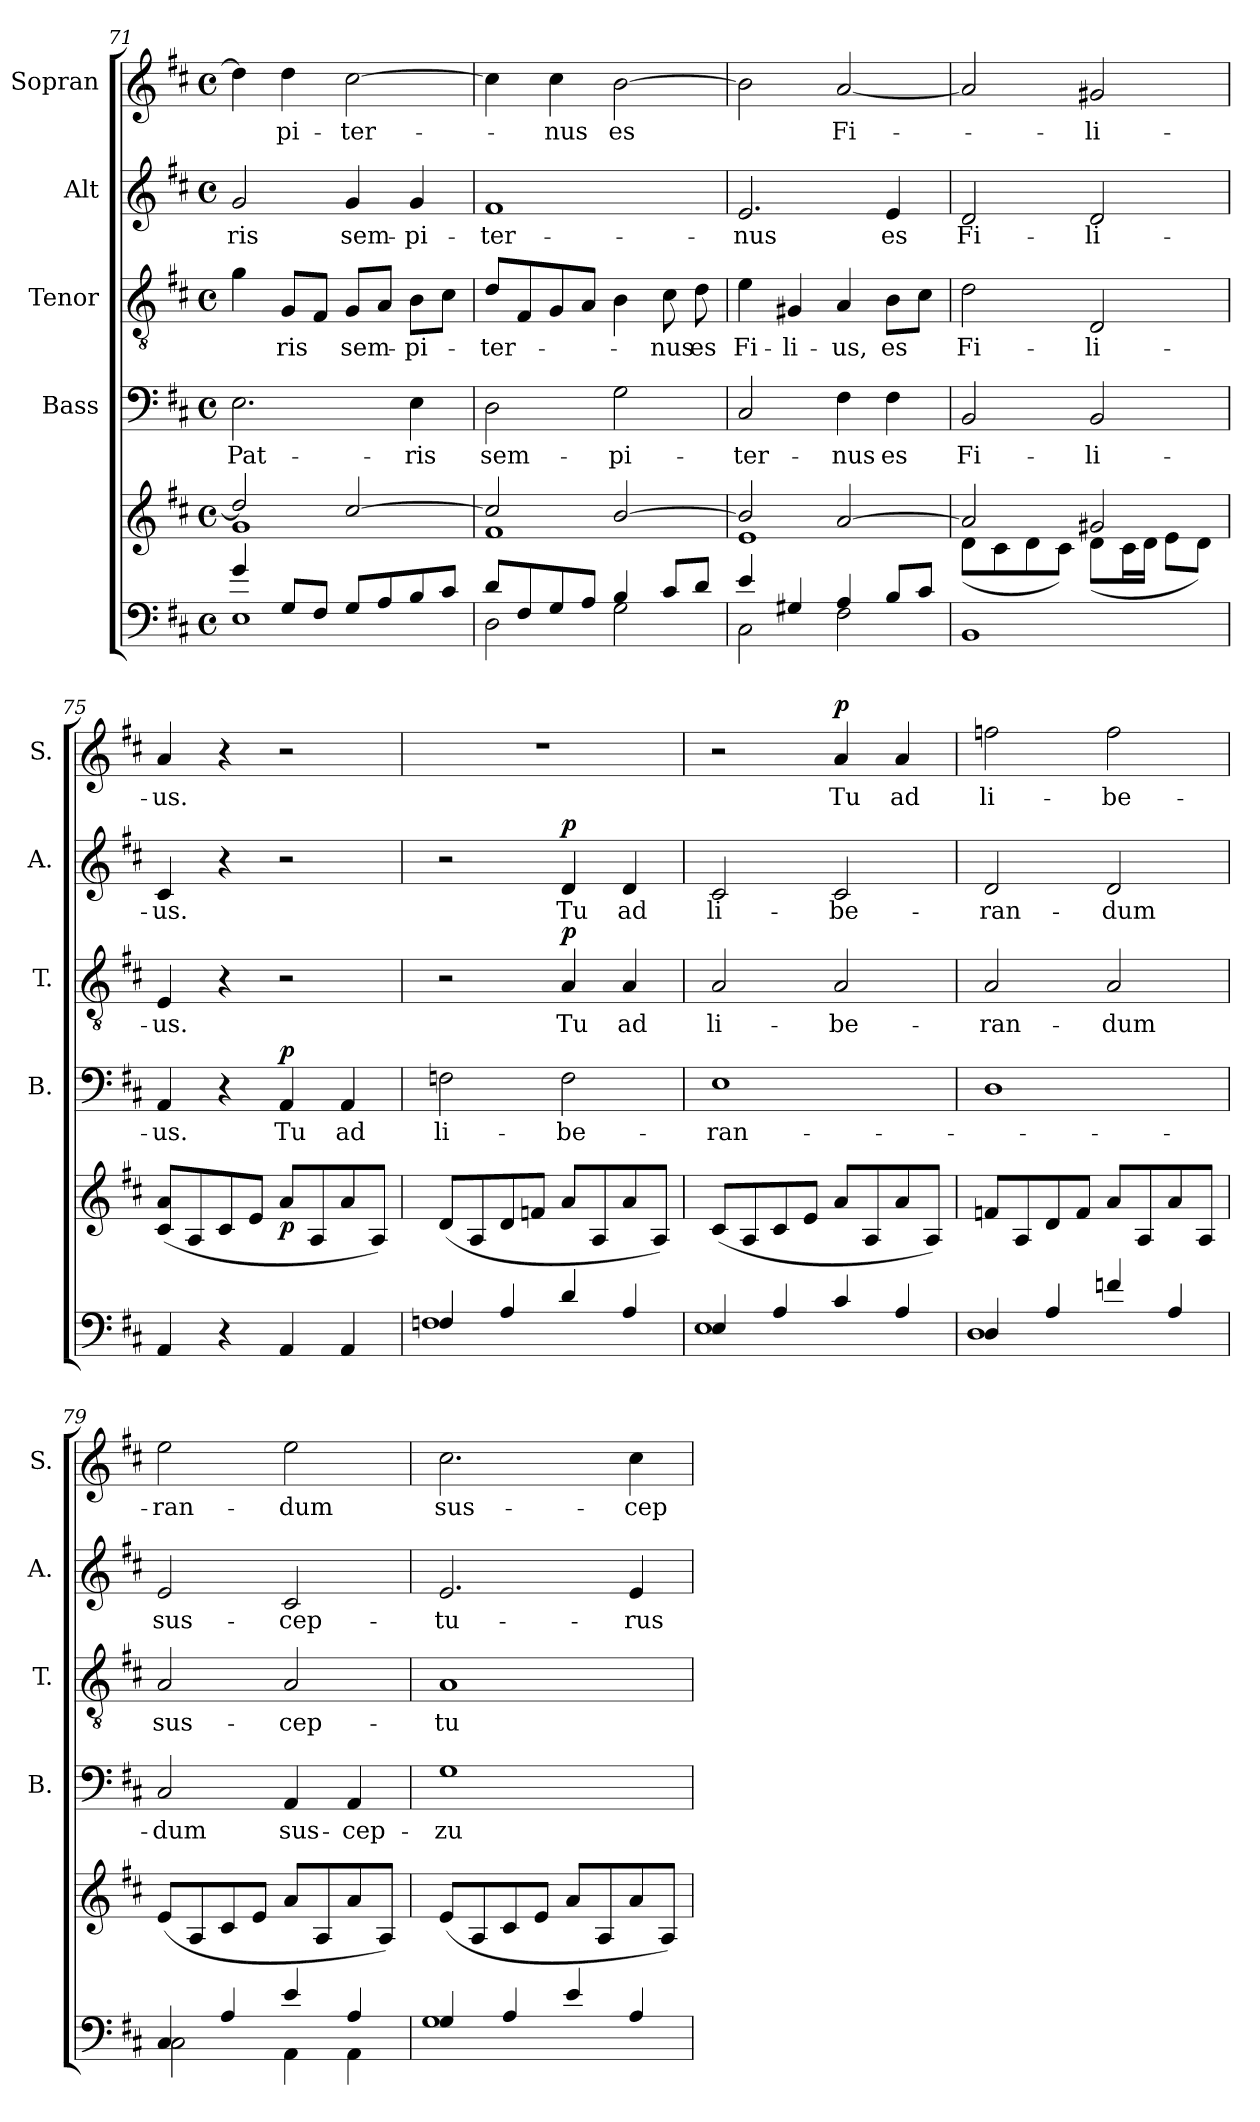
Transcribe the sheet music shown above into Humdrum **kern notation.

**kern	**kern	**dynam	**kern	**text	**dynam	**kern	**text	**dynam	**kern	**text	**dynam	**kern	**text	**dynam
*part5	*part5	*part5	*part4	*part4	*part4	*part3	*part3	*part3	*part2	*part2	*part2	*part1	*part1	*part1
*staff6	*staff5	*staff5/6	*staff4	*staff4	*staff4	*staff3	*staff3	*staff3	*staff2	*staff2	*staff2	*staff1	*staff1	*staff1
*	*	*	*I"Bass	*	*	*I"Tenor	*	*	*I"Alt	*	*	*I"Sopran	*	*
*	*	*	*I'B.	*	*	*I'T.	*	*	*I'A.	*	*	*I'S.	*	*
*clefF4	*clefG2	*	*clefF4	*	*	*clefGv2	*	*	*clefG2	*	*	*clefG2	*	*
*k[f#c#]	*k[f#c#]	*	*k[f#c#]	*	*	*k[f#c#]	*	*	*k[f#c#]	*	*	*k[f#c#]	*	*
*D:	*D:	*	*D:	*	*	*D:	*	*	*D:	*	*	*D:	*	*
*M4/4	*M4/4	*	*M4/4	*	*	*M4/4	*	*	*M4/4	*	*	*M4/4	*	*
*met(c)	*met(c)	*	*met(c)	*	*	*met(c)	*	*	*met(c)	*	*	*met(c)	*	*
=71	=71	=71	=71	=71	=71	=71	=71	=71	=71	=71	=71	=71	=71	=71
*^	*^	*	*	*	*	*	*	*	*	*	*	*	*	*
!	!	!	!	!	!	!LO:LY:b	!	!	!	!	!	!LO:LY:b	!	!	!	!
4g/	1E	2dd/]	1g	.	2.E\	Pat-	.	4g\	.	.	2g/	-ris	.	4dd\]	.	.
!	!	!	!	!	!	!	!	!	!LO:LY:b	!	!	!	!	!	!LO:LY:b	!
8G/L	.	.	.	.	.	.	.	8G/L	-ris	.	.	.	.	4dd\	-pi-	.
8F#/J	.	.	.	.	.	.	.	8F#/J	.	.	.	.	.	.	.	.
!	!	!	!	!	!	!	!	!	!LO:LY:b	!	!	!LO:LY:b	!	!	!LO:LY:b	!
8G/L	.	[>2cc#/	.	.	.	.	.	8G/L	sem-	.	4g/	sem-	.	[2cc#\	-ter-	.
8A/	.	.	.	.	.	.	.	8A/J	.	.	.	.	.	.	.	.
!	!	!	!	!	!	!LO:LY:b	!	!	!LO:LY:b	!	!	!LO:LY:b	!	!	!	!
8B/	.	.	.	.	4E\	-ris	.	8B\L	-pi-	.	4g/	-pi-	.	.	.	.
8c#/J	.	.	.	.	.	.	.	8c#\J	.	.	.	.	.	.	.	.
=72	=72	=72	=72	=72	=72	=72	=72	=72	=72	=72	=72	=72	=72	=72	=72	=72
!	!	!	!	!	!	!LO:LY:b	!	!	!LO:LY:b	!	!	!LO:LY:b	!	!	!	!
8d/L	2D\	2cc#/]	1f#	.	2D\	sem-	.	8d/L	-ter-	.	1f#	-ter-	.	4cc#\]	.	.
8F#/	.	.	.	.	.	.	.	8F#/	.	.	.	.	.	.	.	.
!	!	!	!	!	!	!	!	!	!	!	!	!	!	!	!LO:LY:b	!
8G/	.	.	.	.	.	.	.	8G/	.	.	.	.	.	4cc#\	-nus	.
8A/J	.	.	.	.	.	.	.	8A/J	.	.	.	.	.	.	.	.
!	!	!	!	!	!	!LO:LY:b	!	!	!	!	!	!	!	!	!LO:LY:b	!
4B/	2G\	[>2b/	.	.	2G\	-pi-	.	4B\	.	.	.	.	.	[2b\	es	.
!	!	!	!	!	!	!	!	!	!LO:LY:b	!	!	!	!	!	!	!
8c#/L	.	.	.	.	.	.	.	8c#\	-nus	.	.	.	.	.	.	.
!	!	!	!	!	!	!	!	!	!LO:LY:b	!	!	!	!	!	!	!
8d/J	.	.	.	.	.	.	.	8d\	es	.	.	.	.	.	.	.
=73	=73	=73	=73	=73	=73	=73	=73	=73	=73	=73	=73	=73	=73	=73	=73	=73
!	!	!	!	!	!	!LO:LY:b	!	!	!LO:LY:b	!	!	!LO:LY:b	!	!	!	!
4e/	2C#\	2b/]	1e	.	2C#/	-ter-	.	4e\	Fi-	.	2.e/	-nus	.	2b\]	.	.
!	!	!	!	!	!	!	!	!	!LO:LY:b	!	!	!	!	!	!	!
4G#X/	.	.	.	.	.	.	.	4G#X/	-li-	.	.	.	.	.	.	.
!	!	!	!	!	!	!LO:LY:b	!	!	!LO:LY:b	!	!	!	!	!	!LO:LY:b	!
4A/	2F#\	[>2a/	.	.	4F#\	-nus	.	4A/	-us,	.	.	.	.	[2a/	Fi-	.
!	!	!	!	!	!	!LO:LY:b	!	!	!LO:LY:b	!	!	!LO:LY:b	!	!	!	!
8B/L	.	.	.	.	4F#\	es	.	8B\L	es	.	4e/	es	.	.	.	.
8c#/J	.	.	.	.	.	.	.	8c#\J	.	.	.	.	.	.	.	.
*v	*v	*	*	*	*	*	*	*	*	*	*	*	*	*	*	*
=74	=74	=74	=74	=74	=74	=74	=74	=74	=74	=74	=74	=74	=74	=74	=74
!	!	!	!	!	!LO:LY:b	!	!	!LO:LY:b	!	!	!LO:LY:b	!	!	!	!
1BB	2a/]	(<8d\L	.	2BB/	Fi-	.	2d\	Fi-	.	2d/	Fi-	.	2a/]	.	.
.	.	8c#\	.	.	.	.	.	.	.	.	.	.	.	.	.
.	.	8d\	.	.	.	.	.	.	.	.	.	.	.	.	.
.	.	8c#\J)	.	.	.	.	.	.	.	.	.	.	.	.	.
!	!	!	!	!	!LO:LY:b	!	!	!LO:LY:b	!	!	!LO:LY:b	!	!	!LO:LY:b	!
.	2g#X/	(<8d\L	.	2BB/	-li-	.	2D/	-li-	.	2d/	-li-	.	2g#X/	-li-	.
.	.	16c#\L	.	.	.	.	.	.	.	.	.	.	.	.	.
.	.	16d\JJ	.	.	.	.	.	.	.	.	.	.	.	.	.
.	.	8e\L	.	.	.	.	.	.	.	.	.	.	.	.	.
.	.	8d\J)	.	.	.	.	.	.	.	.	.	.	.	.	.
!!LO:LB:g=z
=75	=75	=75	=75	=75	=75	=75	=75	=75	=75	=75	=75	=75	=75	=75	=75
!	!	!	!	!	!LO:LY:b	!	!	!LO:LY:b	!	!	!LO:LY:b	!	!	!LO:LY:b	!
*	*v	*v	*	*	*	*	*	*	*	*	*	*	*	*	*
4AA/	(<8c#/ 8a/L	.	4AA/	-us.	.	4E/	-us.	.	4c#/	-us.	.	4a/	-us.	.
.	8A/	.	.	.	.	.	.	.	.	.	.	.	.	.
4r	8c#/	.	4r	.	.	4r	.	.	4r	.	.	4r	.	.
.	8e/J	.	.	.	.	.	.	.	.	.	.	.	.	.
!	!	!LO:DY:b	!	!LO:LY:b	!LO:DY:a	!	!	!	!	!	!	!	!	!
4AA/	8a/L	p	4AA/	Tu	p	2r	.	.	2r	.	.	2r	.	.
.	8A/	.	.	.	.	.	.	.	.	.	.	.	.	.
!	!	!	!	!LO:LY:b	!	!	!	!	!	!	!	!	!	!
4AA/	8a/	.	4AA/	ad	.	.	.	.	.	.	.	.	.	.
.	8A/J)	.	.	.	.	.	.	.	.	.	.	.	.	.
=76	=76	=76	=76	=76	=76	=76	=76	=76	=76	=76	=76	=76	=76	=76
*^	*	*	*	*	*	*	*	*	*	*	*	*	*	*
!	!	!	!	!	!LO:LY:b	!	!	!	!	!	!	!	!	!	!
4Fn/	1F	(<8d/L	.	2Fn\	li-	.	2r	.	.	2r	.	.	1r	.	.
.	.	8A/	.	.	.	.	.	.	.	.	.	.	.	.	.
4A/	.	8d/	.	.	.	.	.	.	.	.	.	.	.	.	.
.	.	8fn/J	.	.	.	.	.	.	.	.	.	.	.	.	.
!	!	!	!	!	!LO:LY:b	!	!	!LO:LY:b	!LO:DY:a	!	!LO:LY:b	!LO:DY:a	!	!	!
4d/	.	8a/L	.	2F\	-be-	.	4A/	Tu	p	4d/	Tu	p	.	.	.
.	.	8A/	.	.	.	.	.	.	.	.	.	.	.	.	.
!	!	!	!	!	!	!	!	!LO:LY:b	!	!	!LO:LY:b	!	!	!	!
4A/	.	8a/	.	.	.	.	4A/	ad	.	4d/	ad	.	.	.	.
.	.	8A/J)	.	.	.	.	.	.	.	.	.	.	.	.	.
=77	=77	=77	=77	=77	=77	=77	=77	=77	=77	=77	=77	=77	=77	=77	=77
!	!	!	!	!	!LO:LY:b	!	!	!LO:LY:b	!	!	!LO:LY:b	!	!	!	!
4E/	1E	(<8c#/L	.	1E	-ran-	.	2A/	li-	.	2c#/	li-	.	2r	.	.
.	.	8A/	.	.	.	.	.	.	.	.	.	.	.	.	.
4A/	.	8c#/	.	.	.	.	.	.	.	.	.	.	.	.	.
.	.	8e/J	.	.	.	.	.	.	.	.	.	.	.	.	.
!	!	!	!	!	!	!	!	!LO:LY:b	!	!	!LO:LY:b	!	!	!LO:LY:b	!LO:DY:a
4c#/	.	8a/L	.	.	.	.	2A/	-be-	.	2c#/	-be-	.	4a/	Tu	p
.	.	8A/	.	.	.	.	.	.	.	.	.	.	.	.	.
!	!	!	!	!	!	!	!	!	!	!	!	!	!	!LO:LY:b	!
4A/	.	8a/	.	.	.	.	.	.	.	.	.	.	4a/	ad	.
.	.	8A/J)	.	.	.	.	.	.	.	.	.	.	.	.	.
=78	=78	=78	=78	=78	=78	=78	=78	=78	=78	=78	=78	=78	=78	=78	=78
!	!	!	!	!	!	!	!	!LO:LY:b	!	!	!LO:LY:b	!	!	!LO:LY:b	!
4D/	1D	8fn/L	.	1D	.	.	2A/	-ran-	.	2d/	-ran-	.	2ffn\	li-	.
.	.	8A/	.	.	.	.	.	.	.	.	.	.	.	.	.
4A/	.	8d/	.	.	.	.	.	.	.	.	.	.	.	.	.
.	.	8f/J	.	.	.	.	.	.	.	.	.	.	.	.	.
!	!	!	!	!	!	!	!	!LO:LY:b	!	!	!LO:LY:b	!	!	!LO:LY:b	!
4fn/	.	8a/L	.	.	.	.	2A/	-dum	.	2d/	-dum	.	2ff\	-be-	.
.	.	8A/	.	.	.	.	.	.	.	.	.	.	.	.	.
4A/	.	8a/	.	.	.	.	.	.	.	.	.	.	.	.	.
.	.	8A/J	.	.	.	.	.	.	.	.	.	.	.	.	.
=79	=79	=79	=79	=79	=79	=79	=79	=79	=79	=79	=79	=79	=79	=79	=79
!	!	!	!	!	!LO:LY:b	!	!	!LO:LY:b	!	!	!LO:LY:b	!	!	!LO:LY:b	!
4C#/	2C#\	(<8e/L	.	2C#/	-dum	.	2A/	sus-	.	2e/	sus-	.	2ee\	-ran-	.
.	.	8A/	.	.	.	.	.	.	.	.	.	.	.	.	.
4A/	.	8c#/	.	.	.	.	.	.	.	.	.	.	.	.	.
.	.	8e/J	.	.	.	.	.	.	.	.	.	.	.	.	.
!	!	!	!	!	!LO:LY:b	!	!	!LO:LY:b	!	!	!LO:LY:b	!	!	!LO:LY:b	!
4e/	4AA\	8a/L	.	4AA/	sus-	.	2A/	-cep-	.	2c#/	-cep-	.	2ee\	-dum	.
.	.	8A/	.	.	.	.	.	.	.	.	.	.	.	.	.
!	!	!	!	!	!LO:LY:b	!	!	!	!	!	!	!	!	!	!
4A/	4AA\	8a/	.	4AA/	-cep-	.	.	.	.	.	.	.	.	.	.
.	.	8A/J)	.	.	.	.	.	.	.	.	.	.	.	.	.
!!LO:PB:g=z
=80	=80	=80	=80	=80	=80	=80	=80	=80	=80	=80	=80	=80	=80	=80	=80
!	!	!	!	!	!LO:LY:b	!	!	!LO:LY:b	!	!	!LO:LY:b	!	!	!LO:LY:b	!
4G/	1G	(<8e/L	.	1G	-zu-	.	1A	-tu-	.	2.e/	-tu-	.	2.cc#\	sus-	.
.	.	8A/	.	.	.	.	.	.	.	.	.	.	.	.	.
4A/	.	8c#/	.	.	.	.	.	.	.	.	.	.	.	.	.
.	.	8e/J	.	.	.	.	.	.	.	.	.	.	.	.	.
4e/	.	8a/L	.	.	.	.	.	.	.	.	.	.	.	.	.
.	.	8A/	.	.	.	.	.	.	.	.	.	.	.	.	.
!	!	!	!	!	!	!	!	!	!	!	!LO:LY:b	!	!	!LO:LY:b	!
4A/	.	8a/	.	.	.	.	.	.	.	4e/	-rus	.	4cc#\	-cep-	.
.	.	8A/J)	.	.	.	.	.	.	.	.	.	.	.	.	.
*v	*v	*	*	*	*	*	*	*	*	*	*	*	*	*	*
=	=	=	=	=	=	=	=	=	=	=	=	=	=	=
*-	*-	*-	*-	*-	*-	*-	*-	*-	*-	*-	*-	*-	*-	*-
